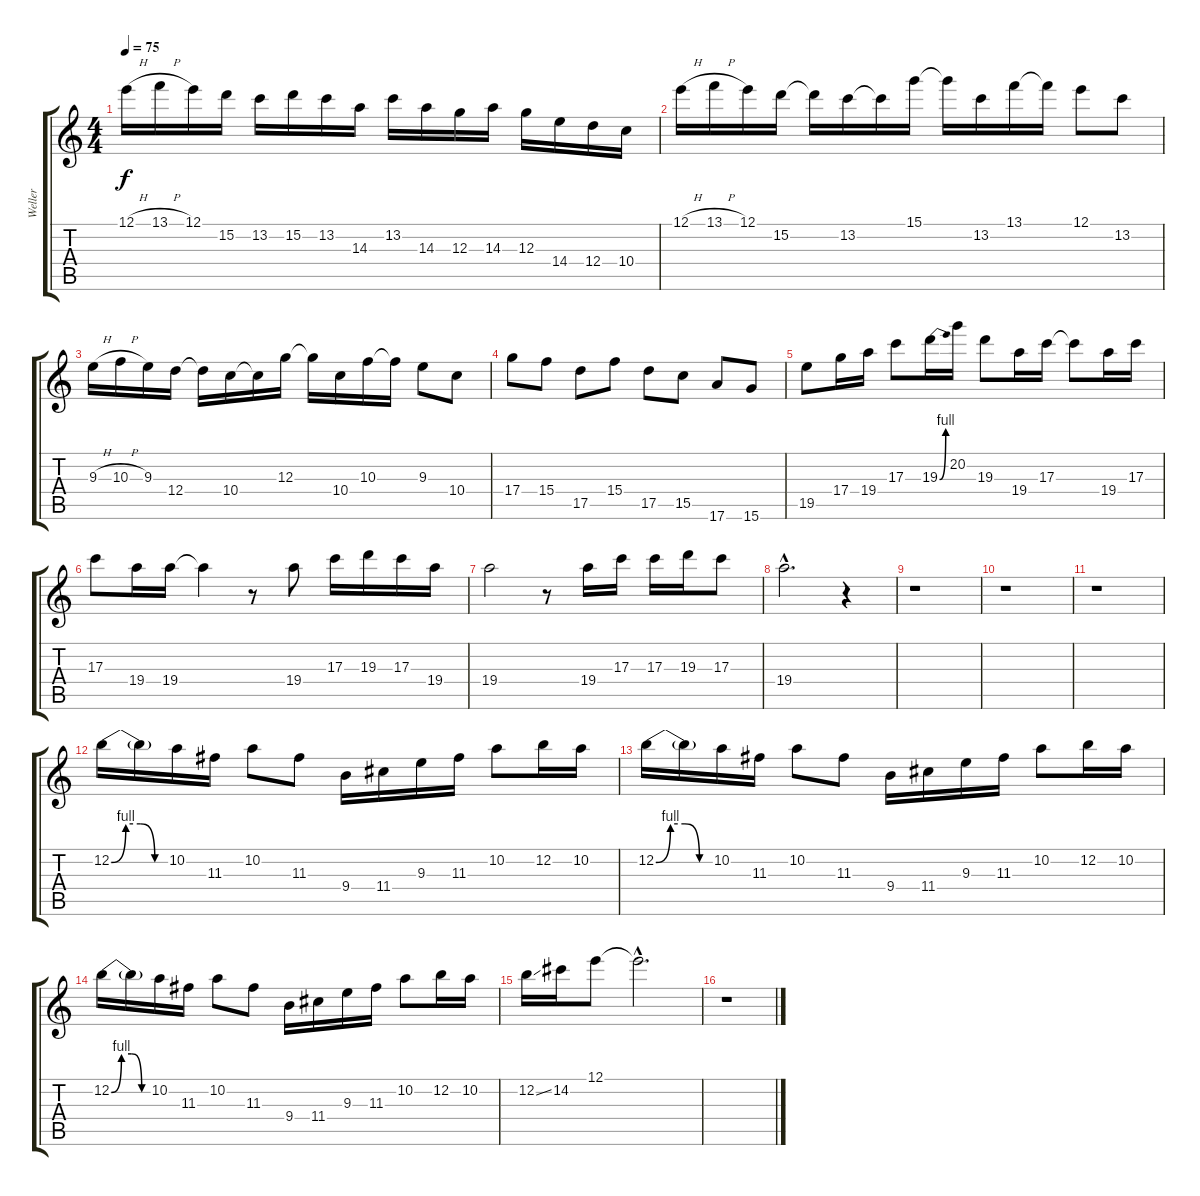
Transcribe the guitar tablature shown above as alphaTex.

\track ("Weller" "Weller") {instrument distortionguitar}
\staff {score tabs}
\tuning (E4 B3 G3 D3 A2 E2) {hide}
\ts (4 4)
\tempo 75
\clef g2
\ks c
12.1{h}.16{dy f} 13.1{h}.16 12.1.16 15.2.16 13.2.16 15.2.16 13.2.16 14.3.16 13.2.16 14.3.16 12.3.16 14.3.16 12.3.16 14.4.16 12.4.16 10.4.16 |
12.1{h}.16 13.1{h}.16 12.1.16 15.2.16 15.2{t}.16 13.2.16 13.2{t}.16 15.1.16 15.1{t}.16 13.2.16 13.1.16 13.1{t}.16 12.1.8 13.2.8 |
9.3{h}.16 10.3{h}.16 9.3.16 12.4.16 12.4{t}.16 10.4.16 10.4{t}.16 12.3.16 12.3{t}.16 10.4.16 10.3.16 10.3{t}.16 9.3.8 10.4.8 |
17.4.8 15.4.8 17.5.8 15.4.8 17.5.8 15.5.8 17.6.8 15.6.8 |
19.5.8 17.4.16 19.4.16 17.3.8 19.3{be (bend 0 0 60 4)}.16 20.2.16 19.3.8 19.4.16 17.3.16 17.3{t}.8 19.4.16 17.3.16 |
17.3.8 19.4.16 19.4.16 19.4{t}.4 r.8 19.4.8 17.3.16 19.3.16 17.3.16 19.4.16 |
19.4.2 r.8 19.4.16 17.3.16 17.3.16 19.3.16 17.3.8 |
19.4{hac}.2{d} r.4 |
r.1 |
r.1 |
r.1 |
12.2{be (custom 0 0 15 4 30 4 45 0 60 0)}.16 12.2{t}.16 10.2.16 11.3.16 10.2.8 11.3.8 9.4.16 11.4.16 9.3.16 11.3.16 10.2.8 12.2.16 10.2.16 |
12.2{be (custom 0 0 15 4 30 4 45 0 60 0)}.16 12.2{t}.16 10.2.16 11.3.16 10.2.8 11.3.8 9.4.16 11.4.16 9.3.16 11.3.16 10.2.8 12.2.16 10.2.16 |
12.2{be (custom 0 0 15 4 30 4 45 0 60 0)}.16 12.2{t}.16 10.2.16 11.3.16 10.2.8 11.3.8 9.4.16 11.4.16 9.3.16 11.3.16 10.2.8 12.2.16 10.2.16 |
12.2{ss}.16 14.2.16 12.1.8 12.1{hac t}.2{d} |
r.1
